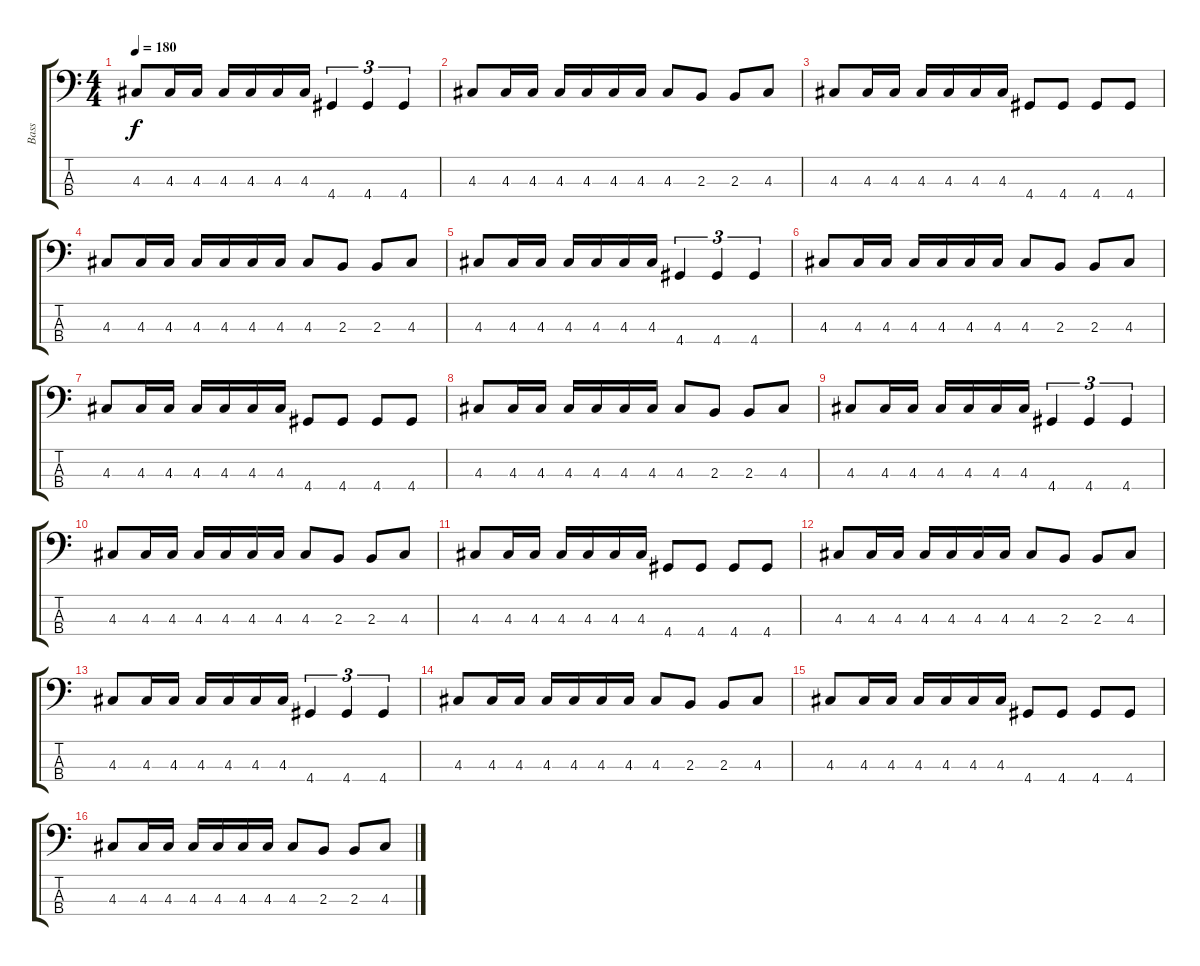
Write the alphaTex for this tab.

\track ("Bass" "Bass") {instrument acousticguitarnylon}
\staff {score tabs}
\tuning (G2 D2 A1 E1) {hide}
\ts (4 4)
\tempo 180
\clef f4
\ks c
4.3.8{dy f} 4.3.16 4.3.16 4.3.16 4.3.16 4.3.16 4.3.16 4.4.4{tu (3 2)} 4.4.4{tu (3 2)} 4.4.4{tu (3 2)} |
4.3.8 4.3.16 4.3.16 4.3.16 4.3.16 4.3.16 4.3.16 4.3.8 2.3.8 2.3.8 4.3.8 |
4.3.8 4.3.16 4.3.16 4.3.16 4.3.16 4.3.16 4.3.16 4.4.8 4.4.8 4.4.8 4.4.8 |
4.3.8 4.3.16 4.3.16 4.3.16 4.3.16 4.3.16 4.3.16 4.3.8 2.3.8 2.3.8 4.3.8 |
4.3.8 4.3.16 4.3.16 4.3.16 4.3.16 4.3.16 4.3.16 4.4.4{tu (3 2)} 4.4.4{tu (3 2)} 4.4.4{tu (3 2)} |
4.3.8 4.3.16 4.3.16 4.3.16 4.3.16 4.3.16 4.3.16 4.3.8 2.3.8 2.3.8 4.3.8 |
4.3.8 4.3.16 4.3.16 4.3.16 4.3.16 4.3.16 4.3.16 4.4.8 4.4.8 4.4.8 4.4.8 |
4.3.8 4.3.16 4.3.16 4.3.16 4.3.16 4.3.16 4.3.16 4.3.8 2.3.8 2.3.8 4.3.8 |
4.3.8 4.3.16 4.3.16 4.3.16 4.3.16 4.3.16 4.3.16 4.4.4{tu (3 2)} 4.4.4{tu (3 2)} 4.4.4{tu (3 2)} |
4.3.8 4.3.16 4.3.16 4.3.16 4.3.16 4.3.16 4.3.16 4.3.8 2.3.8 2.3.8 4.3.8 |
4.3.8 4.3.16 4.3.16 4.3.16 4.3.16 4.3.16 4.3.16 4.4.8 4.4.8 4.4.8 4.4.8 |
4.3.8 4.3.16 4.3.16 4.3.16 4.3.16 4.3.16 4.3.16 4.3.8 2.3.8 2.3.8 4.3.8 |
4.3.8 4.3.16 4.3.16 4.3.16 4.3.16 4.3.16 4.3.16 4.4.4{tu (3 2)} 4.4.4{tu (3 2)} 4.4.4{tu (3 2)} |
4.3.8 4.3.16 4.3.16 4.3.16 4.3.16 4.3.16 4.3.16 4.3.8 2.3.8 2.3.8 4.3.8 |
4.3.8 4.3.16 4.3.16 4.3.16 4.3.16 4.3.16 4.3.16 4.4.8 4.4.8 4.4.8 4.4.8 |
4.3.8 4.3.16 4.3.16 4.3.16 4.3.16 4.3.16 4.3.16 4.3.8 2.3.8 2.3.8 4.3.8
